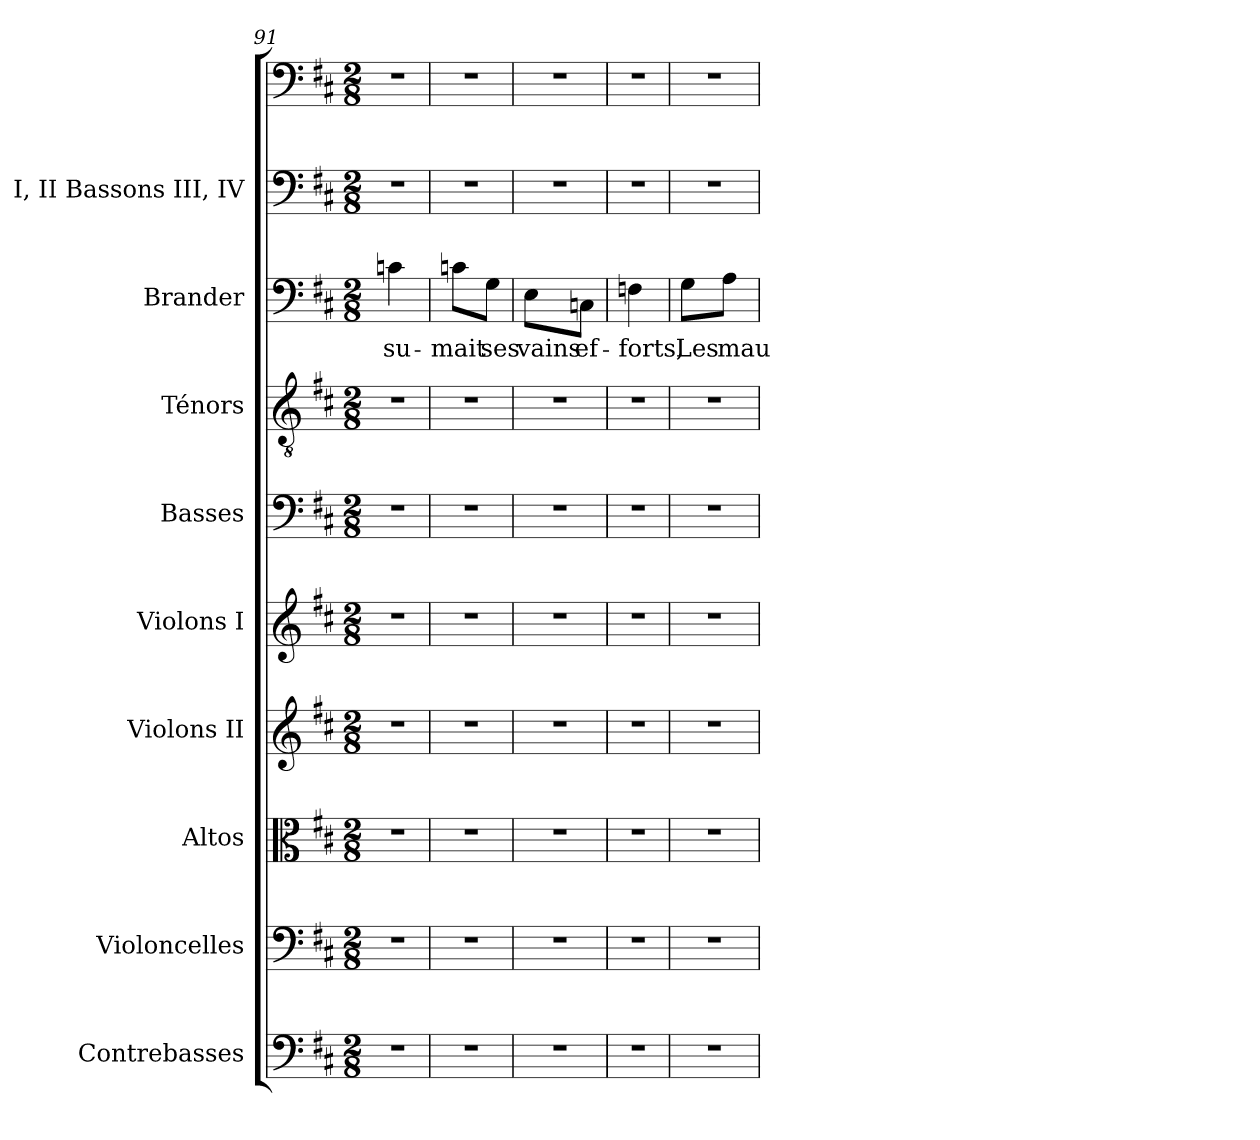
**kern	**kern	**kern	**kern	**kern	**kern	**kern	**kern	**text	**kern	**kern
*part9	*part8	*part7	*part6	*part5	*part4	*part3	*part2	*part2	*part1	*part1
*staff10	*staff9	*staff8	*staff7	*staff6	*staff5	*staff4	*staff3	*staff3	*staff2	*staff1
*I"Contrebasses	*I"Violoncelles	*I"Altos	*I"Violons II	*I"Violons I	*I"Basses	*I"Ténors	*I"Brander	*	*I"I, II   Bassons   III, IV	*
*clefF4	*clefF4	*clefC3	*clefG2	*clefG2	*clefF4	*clefGv2	*clefF4	*	*clefF4	*clefF4
*ITrd7c12	*	*	*	*	*	*ITrd7c12	*	*	*	*
*k[f#c#]	*k[f#c#]	*k[f#c#]	*k[f#c#]	*k[f#c#]	*k[f#c#]	*k[f#c#]	*k[f#c#]	*	*k[f#c#]	*k[f#c#]
*D:	*D:	*D:	*D:	*D:	*D:	*D:	*D:	*	*D:	*D:
*M2/8	*M2/8	*M2/8	*M2/8	*M2/8	*M2/8	*M2/8	*M2/8	*	*M2/8	*M2/8
=91	=91	=91	=91	=91	=91	=91	=91	=91	=91	=91
!LO:N:vis=1	!LO:N:vis=1	!LO:N:vis=1	!LO:N:vis=1	!LO:N:vis=1	!LO:N:vis=1	!LO:N:vis=1	!	!	!	!
!	!	!	!	!	!	!	!	!LO:LY:b:color=#000000	!LO:N:vis=1	!LO:N:vis=1
4r	4r	4r	4r	4r	4r	4r	4cni\	-su-	4r	4r
=92	=92	=92	=92	=92	=92	=92	=92	=92	=92	=92
!LO:N:vis=1	!LO:N:vis=1	!LO:N:vis=1	!LO:N:vis=1	!LO:N:vis=1	!LO:N:vis=1	!LO:N:vis=1	!	!	!	!
!	!	!	!	!	!	!	!	!LO:LY:b:color=#000000	!LO:N:vis=1	!LO:N:vis=1
4r	4r	4r	4r	4r	4r	4r	8cni\L	-mait	4r	4r
!	!	!	!	!	!	!	!	!LO:LY:b:color=#000000	!	!
.	.	.	.	.	.	.	8Gi\J	ses	.	.
=93	=93	=93	=93	=93	=93	=93	=93	=93	=93	=93
!LO:N:vis=1	!LO:N:vis=1	!LO:N:vis=1	!LO:N:vis=1	!LO:N:vis=1	!LO:N:vis=1	!LO:N:vis=1	!	!	!	!
!	!	!	!	!	!	!	!	!LO:LY:b:color=#000000	!LO:N:vis=1	!LO:N:vis=1
4r	4r	4r	4r	4r	4r	4r	8Ei\L	vains	4r	4r
!	!	!	!	!	!	!	!	!LO:LY:b:color=#000000	!	!
.	.	.	.	.	.	.	8Cni\J	ef-	.	.
!!LO:LB:g=z
=94	=94	=94	=94	=94	=94	=94	=94	=94	=94	=94
!LO:N:vis=1	!LO:N:vis=1	!LO:N:vis=1	!LO:N:vis=1	!LO:N:vis=1	!LO:N:vis=1	!LO:N:vis=1	!	!	!	!
!	!	!	!	!	!	!	!	!LO:LY:b:color=#000000	!LO:N:vis=1	!LO:N:vis=1
4r	4r	4r	4r	4r	4r	4r	4Fni\	-forts,	4r	4r
=95	=95	=95	=95	=95	=95	=95	=95	=95	=95	=95
!LO:N:vis=1	!LO:N:vis=1	!LO:N:vis=1	!LO:N:vis=1	!LO:N:vis=1	!LO:N:vis=1	!LO:N:vis=1	!	!	!	!
!	!	!	!	!	!	!	!	!LO:LY:b:color=#000000	!LO:N:vis=1	!LO:N:vis=1
4r	4r	4r	4r	4r	4r	4r	8Gi\L	Les	4r	4r
!	!	!	!	!	!	!	!	!LO:LY:b:color=#000000	!	!
.	.	.	.	.	.	.	8Ai\J	mau-	.	.
=	=	=	=	=	=	=	=	=	=	=
*-	*-	*-	*-	*-	*-	*-	*-	*-	*-	*-
